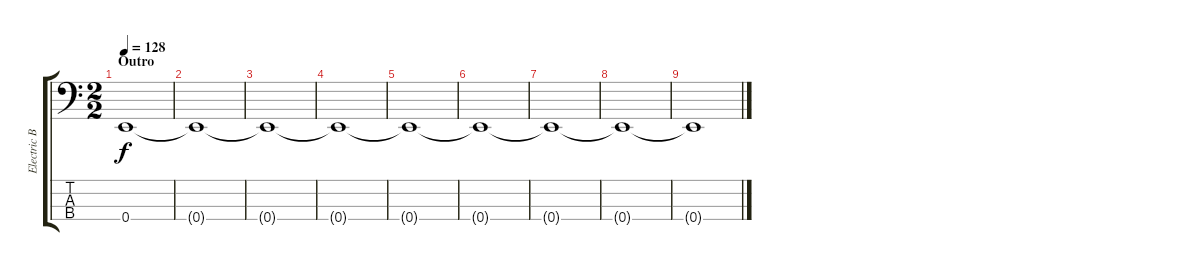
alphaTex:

\track ("Electric Bass" "Electric B") {instrument electricbassfinger}
\staff {score tabs}
\tuning (G2 D2 A1 E1) {hide}
\ts (2 2)
\section ("" "Outro")
\tempo 128
\clef f4
\ks c
0.4.1{dy f} |
0.4{t}.1 |
0.4{t}.1 |
0.4{t}.1 |
0.4{t}.1 |
0.4{t}.1 |
0.4{t}.1 |
0.4{t}.1 |
0.4{t}.1
